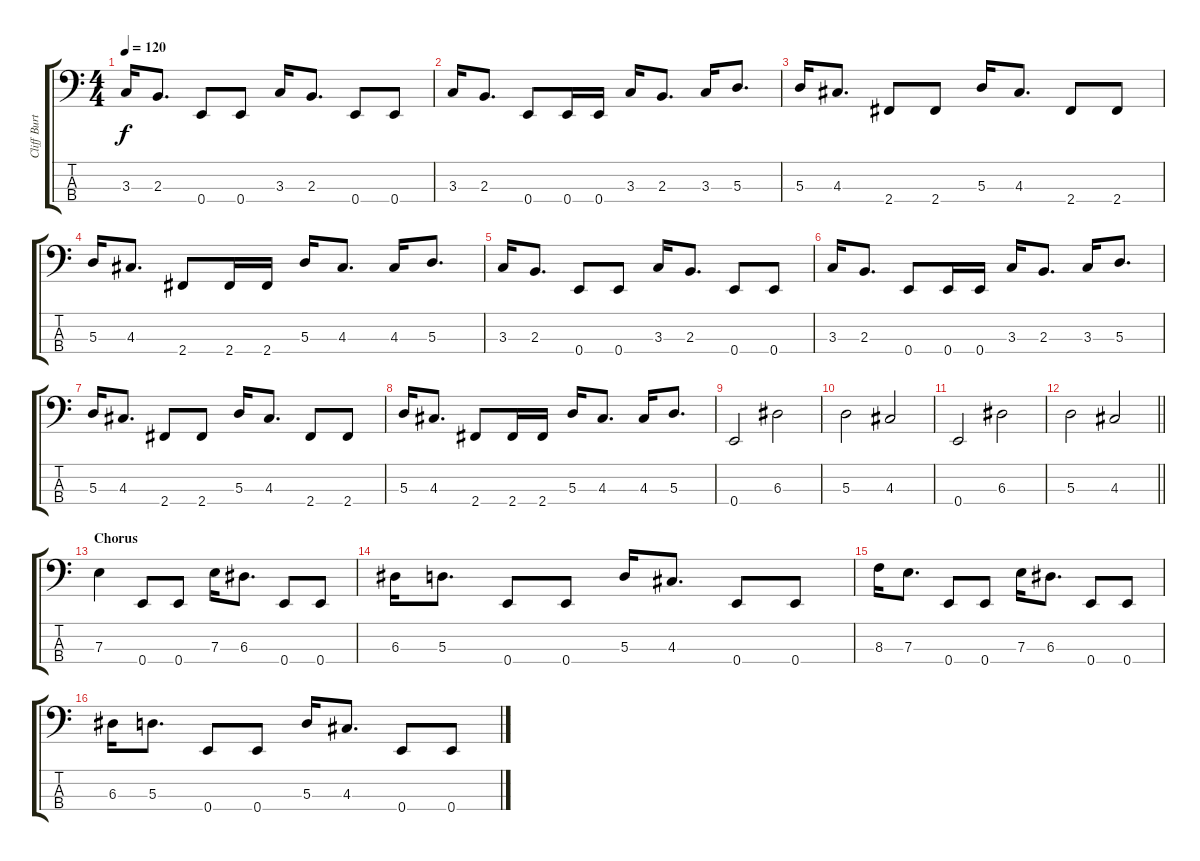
\track ("Cliff Burton" "Cliff Burt") {instrument electricbassfinger}
\staff {score tabs}
\tuning (G2 D2 A1 E1) {hide}
\ts (4 4)
\tempo 120
\clef f4
\ks c
3.3.16{dy f} 2.3.8{d} 0.4.8 0.4.8 3.3.16 2.3.8{d} 0.4.8 0.4.8 |
3.3.16 2.3.8{d} 0.4.8 0.4.16 0.4.16 3.3.16 2.3.8{d} 3.3.16 5.3.8{d} |
5.3.16 4.3.8{d} 2.4.8 2.4.8 5.3.16 4.3.8{d} 2.4.8 2.4.8 |
5.3.16 4.3.8{d} 2.4.8 2.4.16 2.4.16 5.3.16 4.3.8{d} 4.3.16 5.3.8{d} |
3.3.16 2.3.8{d} 0.4.8 0.4.8 3.3.16 2.3.8{d} 0.4.8 0.4.8 |
3.3.16 2.3.8{d} 0.4.8 0.4.16 0.4.16 3.3.16 2.3.8{d} 3.3.16 5.3.8{d} |
5.3.16 4.3.8{d} 2.4.8 2.4.8 5.3.16 4.3.8{d} 2.4.8 2.4.8 |
5.3.16 4.3.8{d} 2.4.8 2.4.16 2.4.16 5.3.16 4.3.8{d} 4.3.16 5.3.8{d} |
0.4.2 6.3.2 |
5.3.2 4.3.2 |
0.4.2 6.3.2 |
\barLineRight lightlight
5.3.2 4.3.2 |
\section ("" "Chorus")
7.3.4 0.4.8 0.4.8 7.3.16 6.3.8{d} 0.4.8 0.4.8 |
6.3.16 5.3.8{d} 0.4.8 0.4.8 5.3.16 4.3.8{d} 0.4.8 0.4.8 |
8.3.16 7.3.8{d} 0.4.8 0.4.8 7.3.16 6.3.8{d} 0.4.8 0.4.8 |
6.3.16 5.3.8{d} 0.4.8 0.4.8 5.3.16 4.3.8{d} 0.4.8 0.4.8
